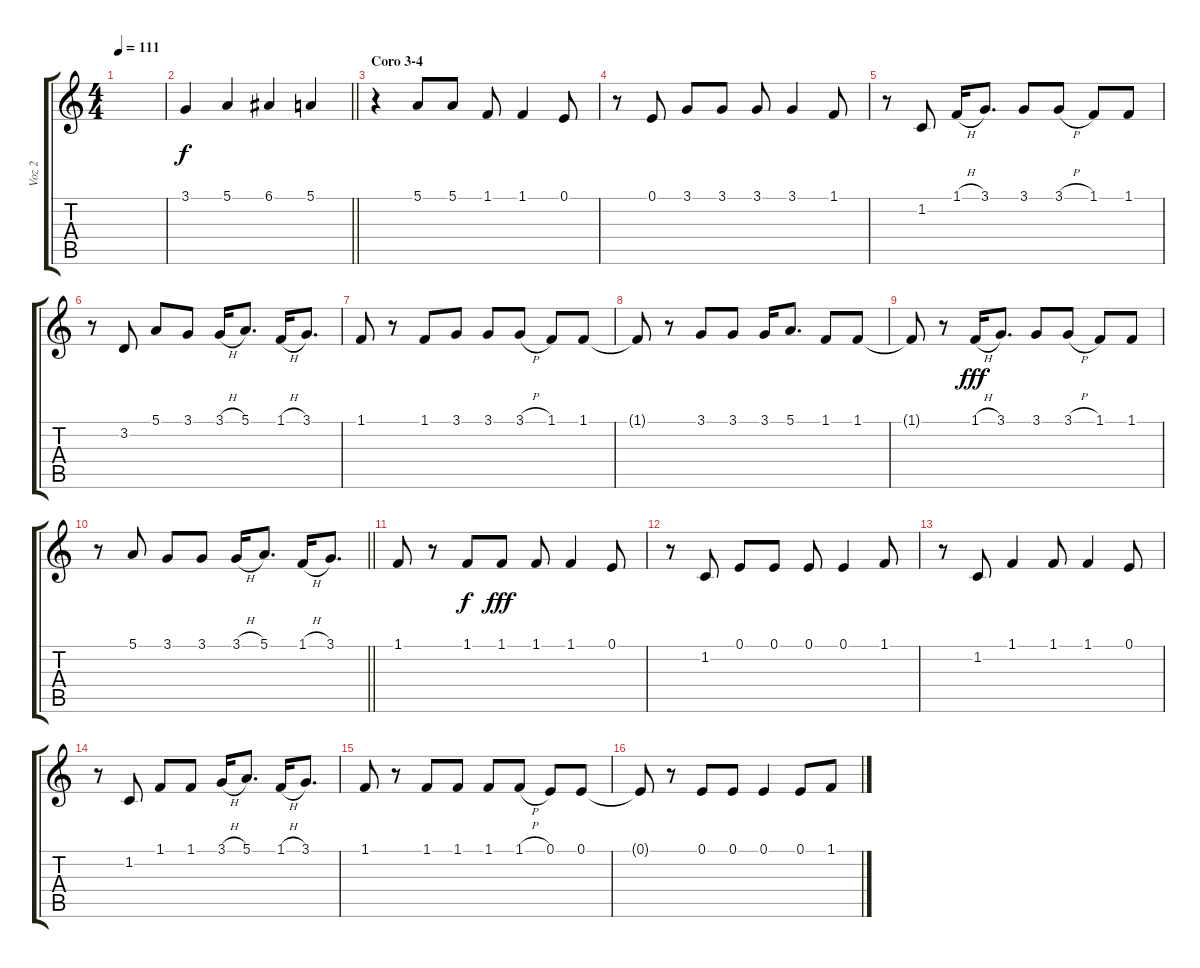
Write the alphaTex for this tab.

\track ("Voz 2" "Voz 2") {instrument lead1square}
\staff {score tabs}
\tuning (E4 B3 G3 D3 A2 E2) {hide}
\ts (4 4)
\tempo 111
\clef g2
\ks c
|
\barLineRight lightlight
3.1.4 5.1.4 6.1.4 5.1.4 |
\section ("" "Coro 3-4")
r.4 5.1.8 5.1.8 1.1.8 1.1.4 0.1.8 |
r.8 0.1.8 3.1.8 3.1.8 3.1.8 3.1.4 1.1.8 |
r.8 1.2.8 1.1{h}.16 3.1.8{d} 3.1.8 3.1{h}.8 1.1.8 1.1.8 |
r.8 3.2.8 5.1.8 3.1.8 3.1{h}.16 5.1.8{d} 1.1{h}.16 3.1.8{d} |
1.1.8 r.8 1.1.8 3.1.8 3.1.8 3.1{h}.8 1.1.8 1.1.8 |
1.1{t}.8 r.8 3.1.8 3.1.8 3.1.16 5.1.8{d} 1.1.8 1.1.8 |
1.1{t}.8{dy f} r.8 1.1{h}.16{dy fff} 3.1.8{d} 3.1.8 3.1{h}.8 1.1.8 1.1.8 |
\barLineRight lightlight
r.8 5.1.8 3.1.8 3.1.8 3.1{h}.16 5.1.8{d} 1.1{h}.16 3.1.8{d} |
1.1.8 r.8 1.1.8{dy f} 1.1.8{dy fff} 1.1.8 1.1.4 0.1.8 |
r.8 1.2.8 0.1.8 0.1.8 0.1.8 0.1.4 1.1.8 |
r.8 1.2.8 1.1.4 1.1.8 1.1.4 0.1.8 |
r.8 1.2.8 1.1.8 1.1.8 3.1{h}.16 5.1.8{d} 1.1{h}.16 3.1.8{d} |
1.1.8 r.8 1.1.8 1.1.8 1.1.8 1.1{h}.8 0.1.8 0.1.8 |
0.1{t}.8 r.8 0.1.8 0.1.8 0.1.4 0.1.8 1.1.8
